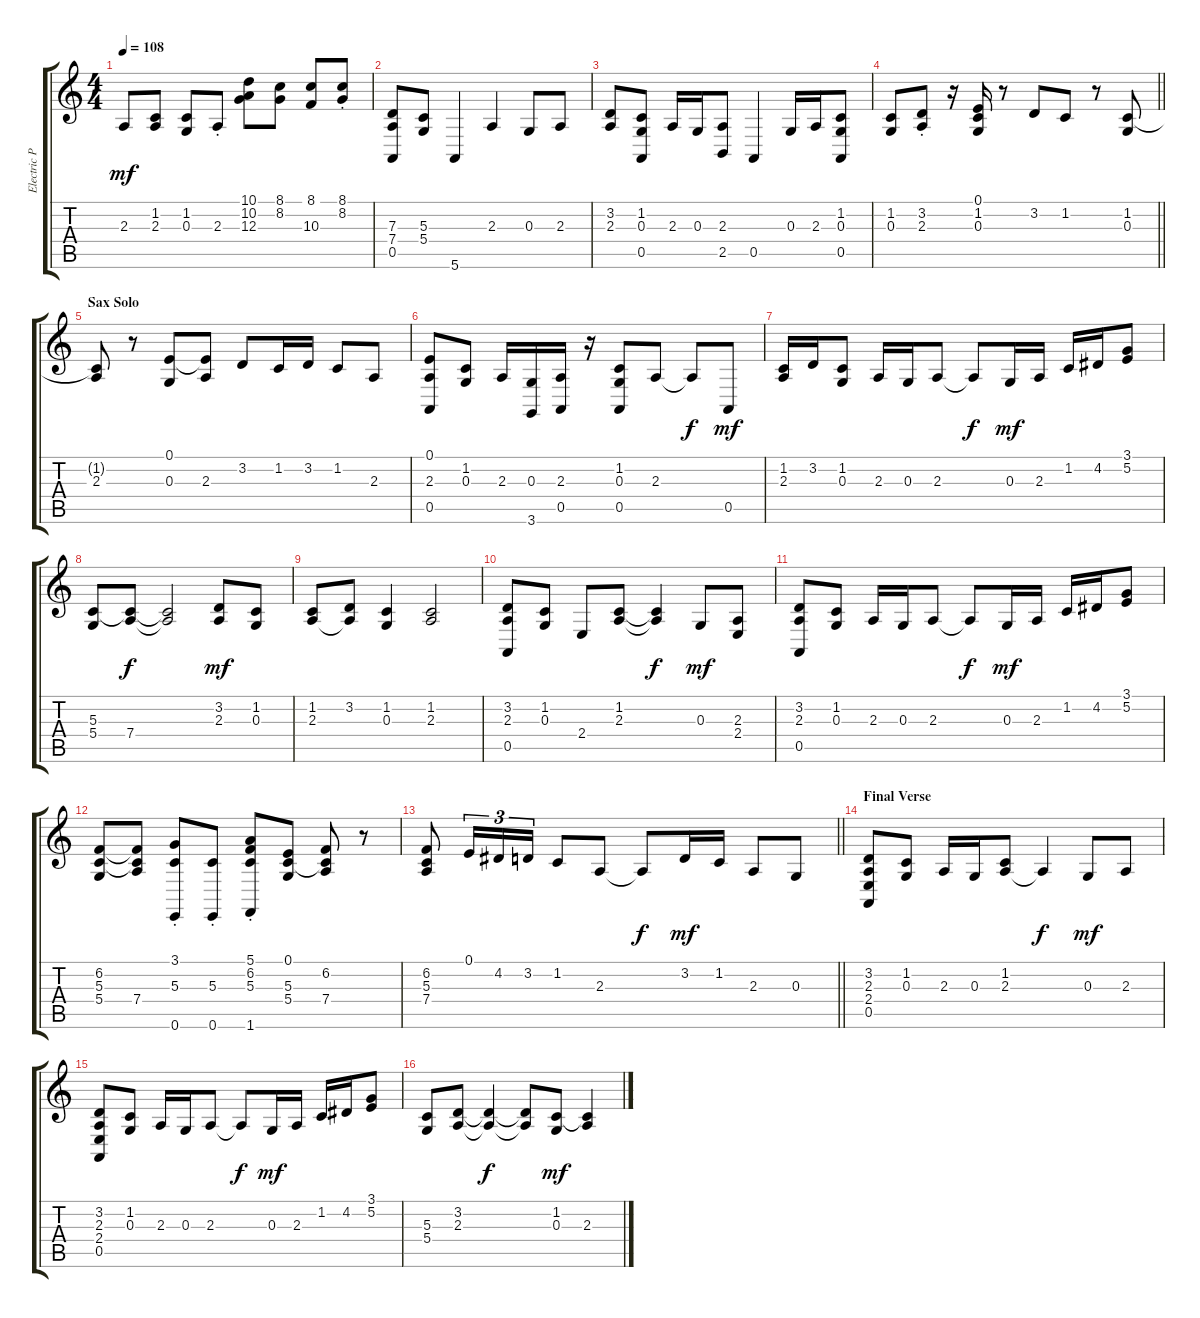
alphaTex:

\track ("Electric Piano (McLagan)" "Electric P") {instrument electricpiano2}
\staff {score tabs}
\tuning (E4 B3 G3 D3 A2 E2) {hide}
\ts (4 4)
\tempo 108
\clef g2
\ks c
2.3.8{dy mf} (1.2 2.3).8 (1.2 0.3).8 2.3{st}.8 (10.1 10.2 12.3).8 (8.1 8.2).8 (8.1 10.3).8 (8.1{st} 8.2{st}).8 |
(7.3 7.4 0.5).8 (5.3 5.4).8 5.6.4 2.3.4 0.3.8 2.3.8 |
(3.2 2.3).8 (1.2 0.3 0.5).8 2.3.16 0.3.16 (2.3 2.5).8 0.5.4 0.3.16 2.3.16 (1.2 0.3 0.5).8 |
\barLineRight lightlight
(1.2 0.3).8 (3.2{st} 2.3{st}).8 r.16 (0.1 1.2 0.3).16 r.8 3.2.8 1.2.8 r.8 (1.2 0.3).8 |
\section ("" "Sax Solo")
(1.2{t} 2.3).8 r.8 (0.1 0.3).8 (0.1{t} 2.3).8 3.2.8 1.2.16 3.2.16 1.2.8 2.3.8 |
(0.1 2.3 0.5).8 (1.2 0.3).8 2.3.16 (0.3 3.6).16 (2.3 0.5).16 r.16 (1.2 0.3 0.5).8 2.3.8 2.3{t}.8{dy f} 0.5.8{dy mf} |
(1.2 2.3).16 3.2.16 (1.2 0.3).8 2.3.16 0.3.16 2.3.8 2.3{t}.8{dy f} 0.3.16{dy mf} 2.3.16 1.2.16 4.2.16 (3.1 5.2).8 |
(5.3 5.4).8 (5.3{t} 7.4).8{dy f} (5.3{t} 7.4{t}).2 (3.2 2.3).8{dy mf} (1.2 0.3).8 |
(1.2 2.3).8 (3.2 2.3{t}).8 (1.2 0.3).4 (1.2 2.3).2 |
(3.2 2.3 0.5).8 (1.2 0.3).8 2.4.8 (1.2 2.3).8 (1.2{t} 2.3{t}).4{dy f} 0.3.8{dy mf} (2.3 2.4).8 |
(3.2 2.3 0.5).8 (1.2 0.3).8 2.3.16 0.3.16 2.3.8 2.3{t}.8{dy f} 0.3.16{dy mf} 2.3.16 1.2.16 4.2.16 (3.1 5.2).8 |
(6.2 5.3 5.4).8 (6.2{t} 5.3{t} 7.4).8 (3.1{st} 5.3{st} 0.6{st}).8 (5.3{st} 0.6{st}).8 (5.1{st} 6.2{st} 5.3{st} 1.6{st}).8 (0.1 5.3 5.4).8 (6.2 5.3{t} 7.4).8 r.8 |
\barLineRight lightlight
(6.2 5.3 7.4).8 0.1.16{tu (3 2)} 4.2.16{tu (3 2)} 3.2.16{tu (3 2)} 1.2.8 2.3.8 2.3{t}.8{dy f} 3.2.16{dy mf} 1.2.16 2.3.8 0.3.8 |
\section ("" "Final Verse")
(3.2 2.3 2.4 0.5).8 (1.2 0.3).8 2.3.16 0.3.16 (1.2 2.3).8 2.3{t}.4{dy f} 0.3.8{dy mf} 2.3.8 |
(3.2 2.3 2.4 0.5).8 (1.2 0.3).8 2.3.16 0.3.16 2.3.8 2.3{t}.8{dy f} 0.3.16{dy mf} 2.3.16 1.2.16 4.2.16 (3.1 5.2).8 |
(5.3 5.4).8 (3.2 2.3).8 (3.2{t} 2.3{t}).4{dy f} (3.2{t} 2.3{t}).8 (1.2 0.3).8{dy mf} (1.2{t} 2.3).4
